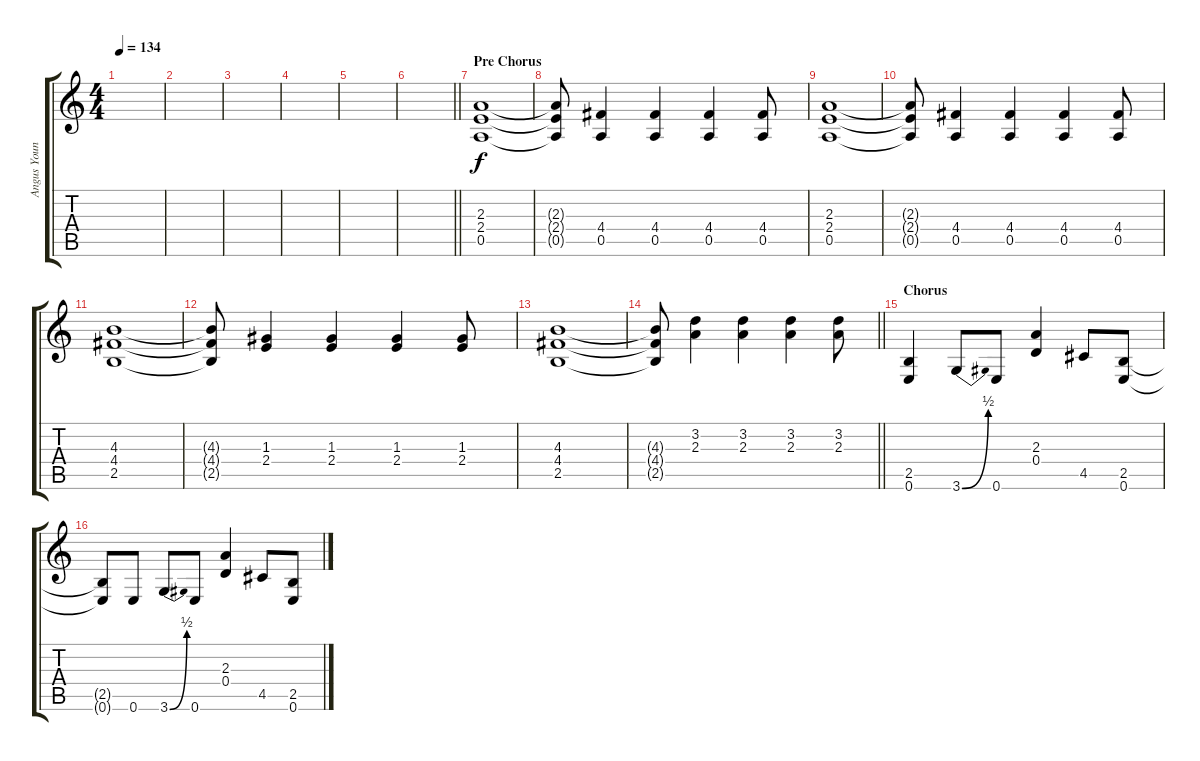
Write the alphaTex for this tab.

\track ("Angus Young" "Angus Youn") {instrument distortionguitar}
\staff {score tabs}
\tuning (E4 B3 G3 D3 A2 E2) {hide}
\ts (4 4)
\tempo 134
\clef g2
\ks c
|
|
|
|
|
\barLineRight lightlight
|
\section ("" "Pre Chorus")
(2.3 2.4 0.5).1 |
(2.3{t} 2.4{t} 0.5{t}).8 (4.4 0.5).4 (4.4 0.5).4 (4.4 0.5).4 (4.4 0.5).8 |
(2.3 2.4 0.5).1 |
(2.3{t} 2.4{t} 0.5{t}).8 (4.4 0.5).4 (4.4 0.5).4 (4.4 0.5).4 (4.4 0.5).8 |
(4.3 4.4 2.5).1 |
(4.3{t} 4.4{t} 2.5{t}).8 (1.3 2.4).4 (1.3 2.4).4 (1.3 2.4).4 (1.3 2.4).8 |
(4.3 4.4 2.5).1 |
\barLineRight lightlight
(4.3{t} 4.4{t} 2.5{t}).8 (3.2 2.3).4 (3.2 2.3).4 (3.2 2.3).4 (3.2 2.3).8 |
\section ("" "Chorus")
(2.5 0.6).4 3.6{be (bend 0 0 60 2)}.8 0.6.8 (2.3 0.4).4 4.5.8 (2.5 0.6).8 |
(2.5{t} 0.6{t}).8 0.6.8 3.6{be (bend 0 0 60 2)}.8 0.6.8 (2.3 0.4).4 4.5.8 (2.5 0.6).8
